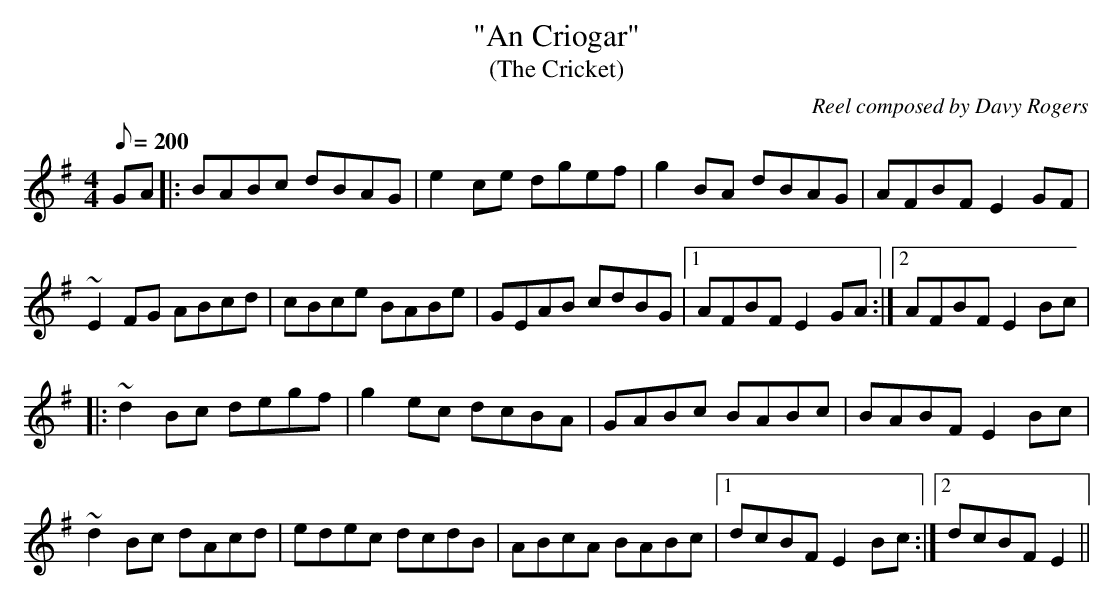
X:1
T:"An Criogar"
T:(The Cricket)
C:Reel composed by Davy Rogers
L:1/8
Q:200
K:G
M:4/4
GA |: BABc dBAG | e2 ce dgef | g2 BA dBAG | AFBF E2 GF |
~E2 FG ABcd | cBce BABe | GEAB cdBG |1 AFBF E2 GA :|2 AFBF E2 Bc |
|: ~d2 Bc degf | g2 ec dcBA | GABc BABc | BABF E2Bc |
~d2 Bc dAcd | edec dcdB | ABcA BABc |1 dcBF E2 Bc :|2 dcBF E2 ||
